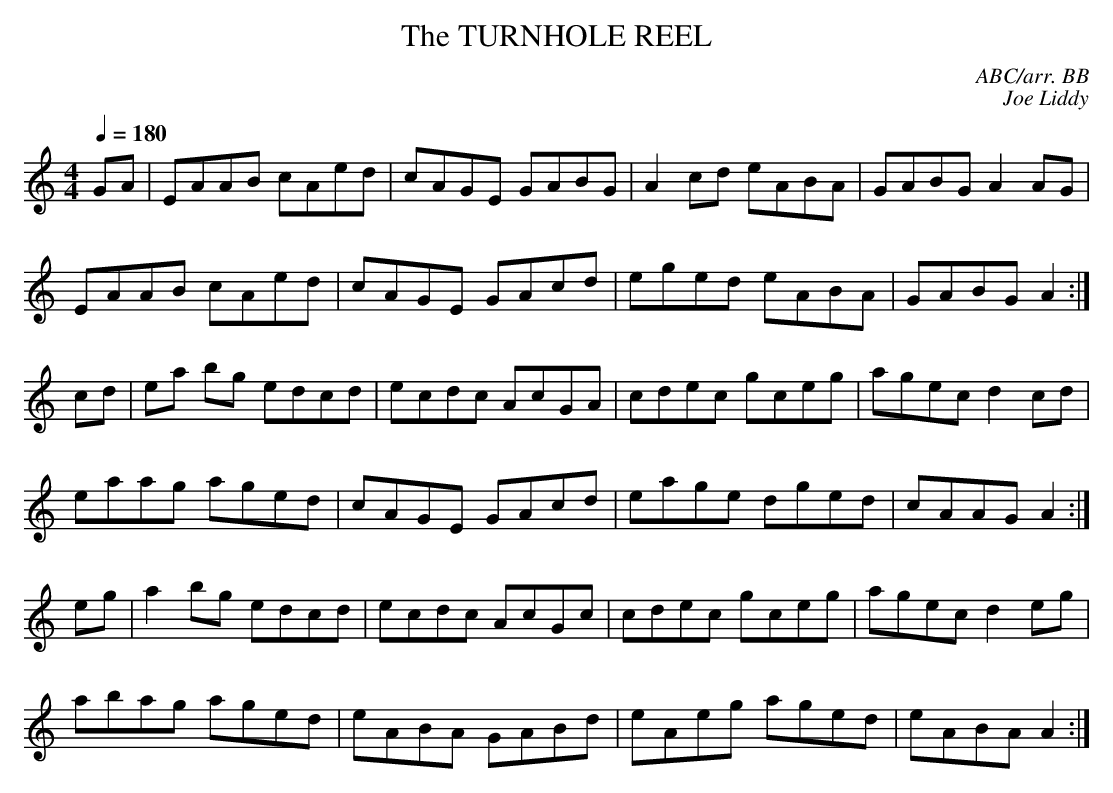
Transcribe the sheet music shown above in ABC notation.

X:1
T:TURNHOLE REEL, The
C:ABC/arr. BB
C:Joe Liddy
Q:1/4=180
M:4/4
L:1/8
K:Am
GA|EAAB cAed|cAGE GABG|A2cd eABA|GABG A2AG |
EAAB cAed|cAGE GAcd|eged eABA|GABG A2 :|
cd|ea bg edcd|ecdc AcGA|cdec gceg|agec d2cd |
eaag aged|cAGE GAcd|eage dged|cAAG A2 :|
eg|a2bg edcd|ecdc AcGc|cdec gceg|agec d2 eg |
abag aged|eABA GABd|eAeg aged|eABA A2 :|
